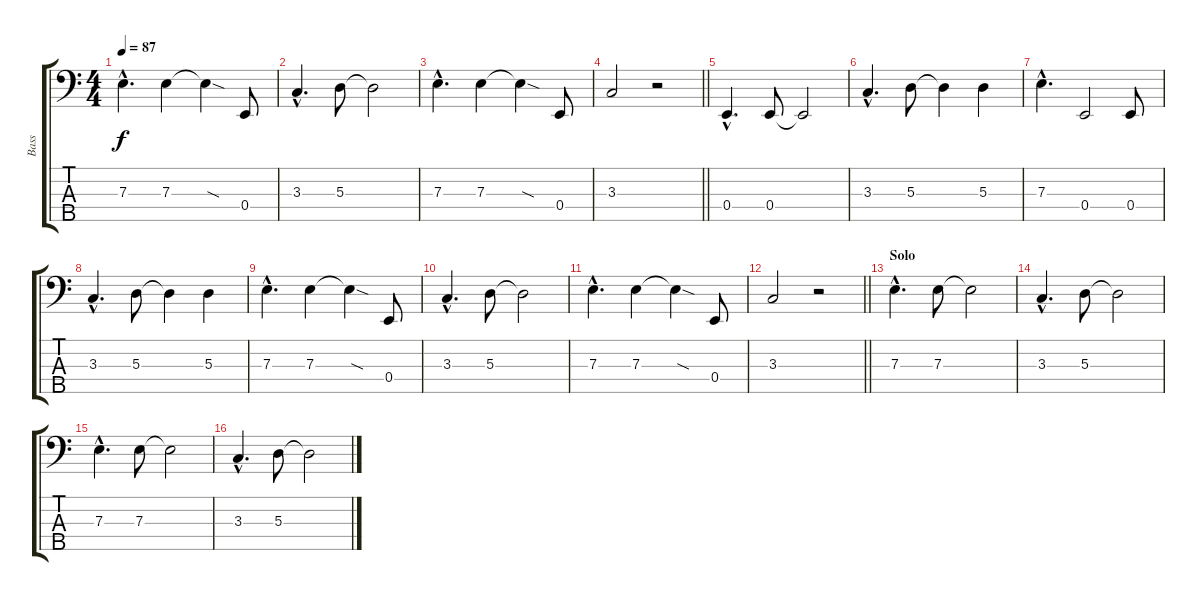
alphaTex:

\track ("Bass" "Bass") {instrument electricbassfinger}
\staff {score tabs}
\tuning (G2 D2 A1 E1 B0) {hide}
\ts (4 4)
\tempo 87
\clef f4
\ks c
7.3{hac}.4{d dy f} 7.3.4 7.3{sod t}.4 0.4.8 |
3.3{hac}.4{d} 5.3.8 5.3{t}.2 |
7.3{hac}.4{d} 7.3.4 7.3{sod t}.4 0.4.8 |
\barLineRight lightlight
3.3.2 r.2 |
0.4{hac}.4{d} 0.4.8 0.4{t}.2 |
3.3{hac}.4{d} 5.3.8 5.3{t}.4 5.3.4 |
7.3{hac}.4{d} 0.4.2 0.4.8 |
3.3{hac}.4{d} 5.3.8 5.3{t}.4 5.3.4 |
7.3{hac}.4{d} 7.3.4 7.3{sod t}.4 0.4.8 |
3.3{hac}.4{d} 5.3.8 5.3{t}.2 |
7.3{hac}.4{d} 7.3.4 7.3{sod t}.4 0.4.8 |
\barLineRight lightlight
3.3.2 r.2 |
\section ("" "Solo")
7.3{hac}.4{d} 7.3.8 7.3{t}.2 |
3.3{hac}.4{d} 5.3.8 5.3{t}.2 |
7.3{hac}.4{d} 7.3.8 7.3{t}.2 |
3.3{hac}.4{d} 5.3.8 5.3{t}.2
